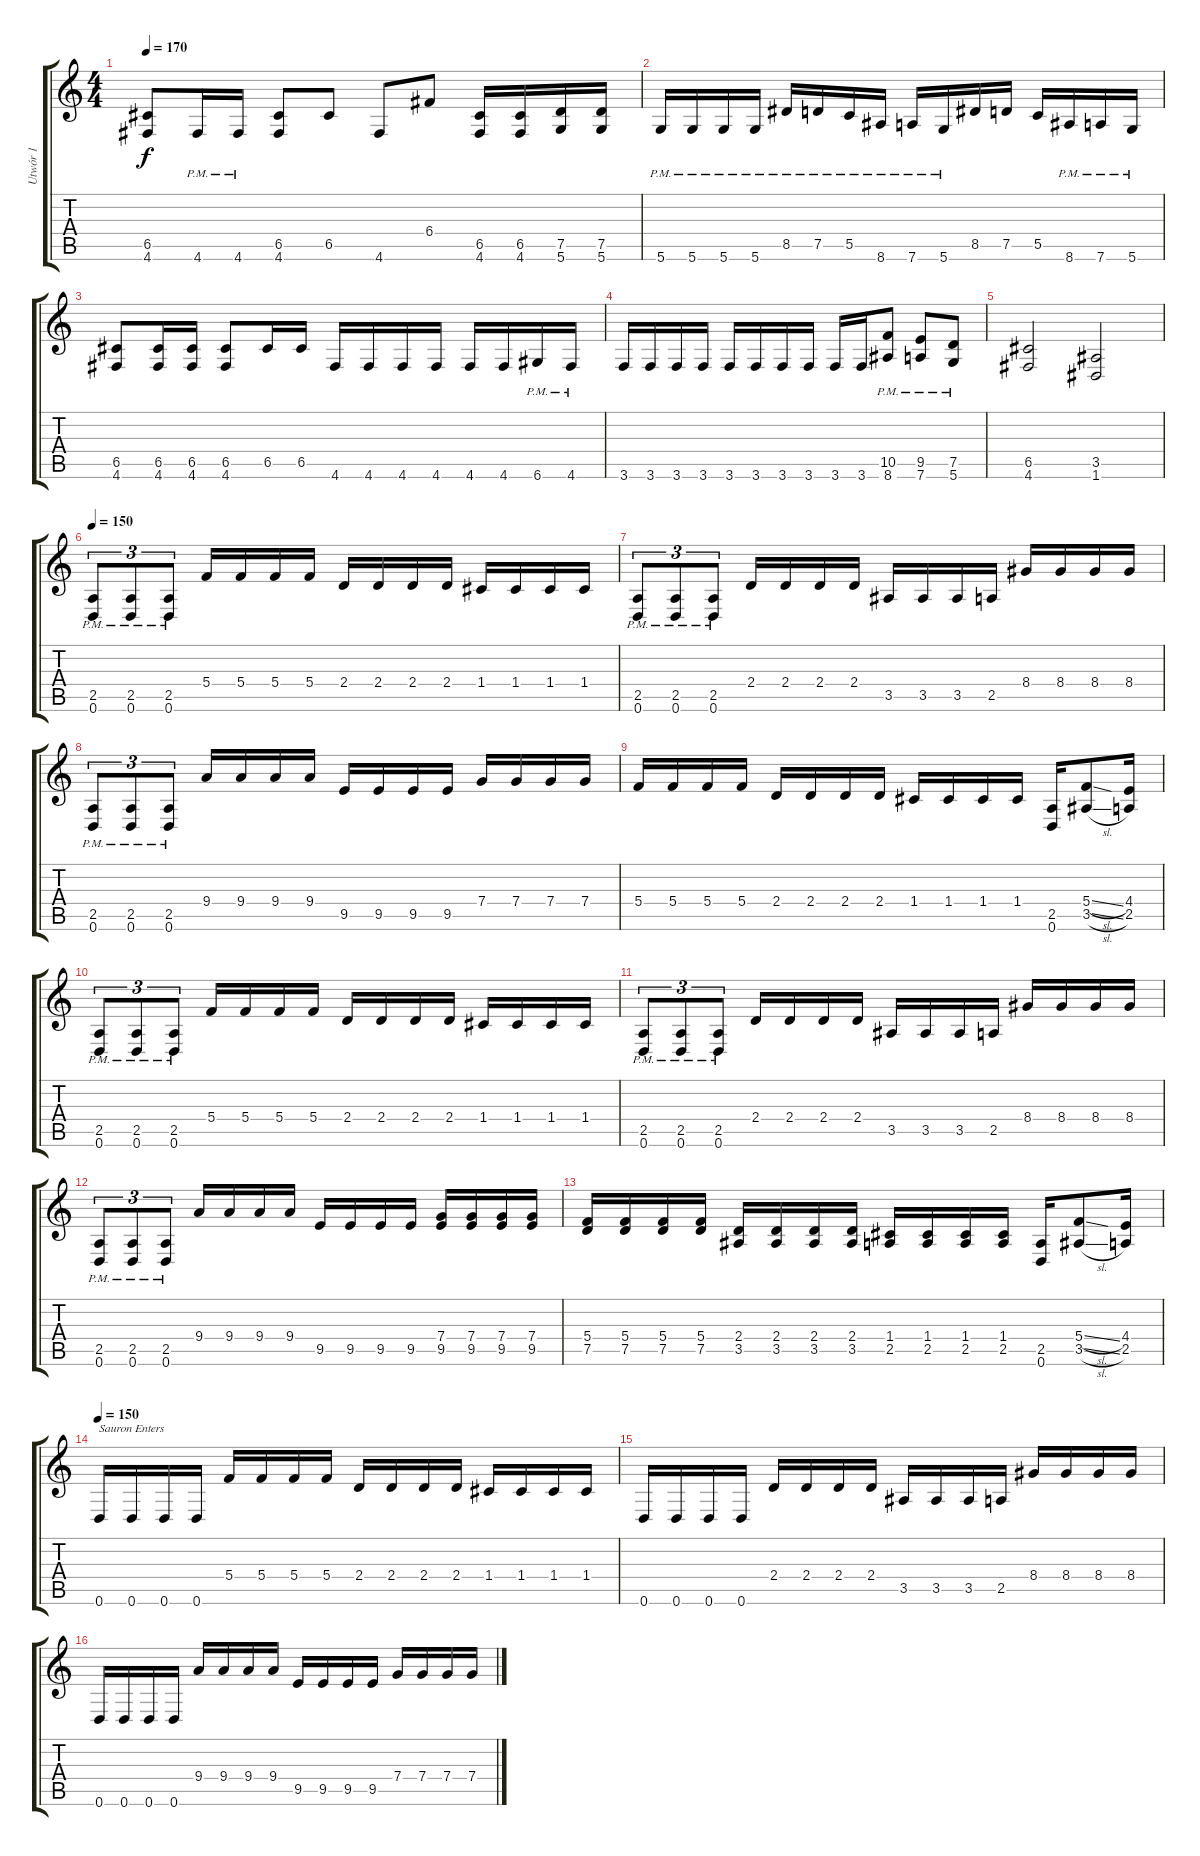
\track ("Utwór 1" "Utwór 1") {instrument distortionguitar}
\staff {score tabs}
\tuning (D4 A3 F3 C3 G2 D2) {hide}
\ts (4 4)
\tempo 170
\clef g2
\ks c
(6.5 4.6).8{dy f} 4.6{pm}.16 4.6{pm}.16 (6.5 4.6).8 6.5.8 4.6.8 6.4.8 (6.5 4.6).16 (6.5 4.6).16 (7.5 5.6).16 (7.5 5.6).16 |
5.6{pm}.16 5.6{pm}.16 5.6{pm}.16 5.6{pm}.16 8.5{pm}.16 7.5{pm}.16 5.5{pm}.16 8.6{pm}.16 7.6{pm}.16 5.6{pm}.16 8.5.16 7.5.16 5.5.16 8.6{pm}.16 7.6{pm}.16 5.6{pm}.16 |
(6.5 4.6).8 (6.5 4.6).16 (6.5 4.6).16 (6.5 4.6).8 6.5.16 6.5.16 4.6.16 4.6.16 4.6.16 4.6.16 4.6.16 4.6.16 6.6{pm}.16 4.6{pm}.16 |
3.6.16 3.6.16 3.6.16 3.6.16 3.6.16 3.6.16 3.6.16 3.6.16 3.6.16 3.6.16 (10.5{pm} 8.6{pm}).8 (9.5{pm} 7.6{pm}).8 (7.5{pm} 5.6{pm}).8 |
(6.5 4.6).2 (3.5 1.6).2 |
\tempo 150
(2.5{pm} 0.6{pm}).8{tu (3 2)} (2.5{pm} 0.6{pm}).8{tu (3 2)} (2.5{pm} 0.6{pm}).8{tu (3 2)} 5.4.16 5.4.16 5.4.16 5.4.16 2.4.16 2.4.16 2.4.16 2.4.16 1.4.16 1.4.16 1.4.16 1.4.16 |
(2.5{pm} 0.6{pm}).8{tu (3 2)} (2.5{pm} 0.6{pm}).8{tu (3 2)} (2.5{pm} 0.6{pm}).8{tu (3 2)} 2.4.16 2.4.16 2.4.16 2.4.16 3.5.16 3.5.16 3.5.16 2.5.16 8.4.16 8.4.16 8.4.16 8.4.16 |
(2.5{pm} 0.6{pm}).8{tu (3 2)} (2.5{pm} 0.6{pm}).8{tu (3 2)} (2.5{pm} 0.6{pm}).8{tu (3 2)} 9.4.16 9.4.16 9.4.16 9.4.16 9.5.16 9.5.16 9.5.16 9.5.16 7.4.16 7.4.16 7.4.16 7.4.16 |
5.4.16 5.4.16 5.4.16 5.4.16 2.4.16 2.4.16 2.4.16 2.4.16 1.4.16 1.4.16 1.4.16 1.4.16 (2.5 0.6).16 (5.4{sl} 3.5{sl}).8 (4.4 2.5).16 |
(2.5{pm} 0.6{pm}).8{tu (3 2)} (2.5{pm} 0.6{pm}).8{tu (3 2)} (2.5{pm} 0.6{pm}).8{tu (3 2)} 5.4.16 5.4.16 5.4.16 5.4.16 2.4.16 2.4.16 2.4.16 2.4.16 1.4.16 1.4.16 1.4.16 1.4.16 |
(2.5{pm} 0.6{pm}).8{tu (3 2)} (2.5{pm} 0.6{pm}).8{tu (3 2)} (2.5{pm} 0.6{pm}).8{tu (3 2)} 2.4.16 2.4.16 2.4.16 2.4.16 3.5.16 3.5.16 3.5.16 2.5.16 8.4.16 8.4.16 8.4.16 8.4.16 |
(2.5{pm} 0.6{pm}).8{tu (3 2)} (2.5{pm} 0.6{pm}).8{tu (3 2)} (2.5{pm} 0.6{pm}).8{tu (3 2)} 9.4.16 9.4.16 9.4.16 9.4.16 9.5.16 9.5.16 9.5.16 9.5.16 (7.4 9.5).16 (7.4 9.5).16 (7.4 9.5).16 (7.4 9.5).16 |
(5.4 7.5).16 (5.4 7.5).16 (5.4 7.5).16 (5.4 7.5).16 (2.4 3.5).16 (2.4 3.5).16 (2.4 3.5).16 (2.4 3.5).16 (1.4 2.5).16 (1.4 2.5).16 (1.4 2.5).16 (1.4 2.5).16 (2.5 0.6).16 (5.4{sl} 3.5{sl}).8 (4.4 2.5).16 |
\tempo 150
0.6.16{txt "Sauron Enters"} 0.6.16 0.6.16 0.6.16 5.4.16 5.4.16 5.4.16 5.4.16 2.4.16 2.4.16 2.4.16 2.4.16 1.4.16 1.4.16 1.4.16 1.4.16 |
0.6.16 0.6.16 0.6.16 0.6.16 2.4.16 2.4.16 2.4.16 2.4.16 3.5.16 3.5.16 3.5.16 2.5.16 8.4.16 8.4.16 8.4.16 8.4.16 |
0.6.16 0.6.16 0.6.16 0.6.16 9.4.16 9.4.16 9.4.16 9.4.16 9.5.16 9.5.16 9.5.16 9.5.16 7.4.16 7.4.16 7.4.16 7.4.16
